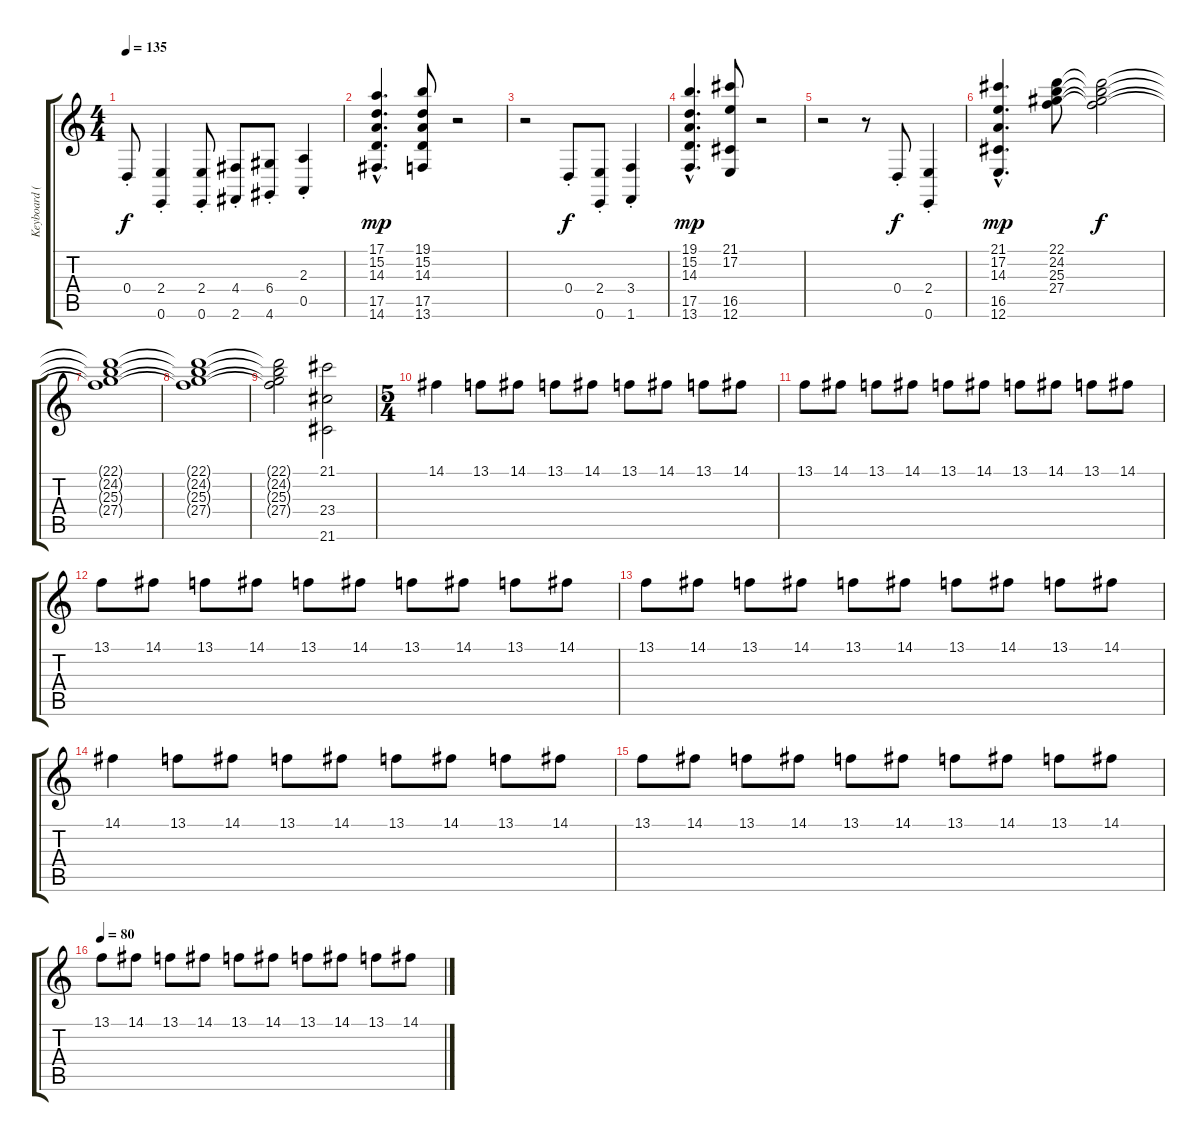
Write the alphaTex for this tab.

\track ("Keyboard (Treble)" "Keyboard (") {instrument stringensemble1}
\staff {score tabs}
\tuning (E4 B3 G3 D3 A2 E2) {hide}
\ts (4 4)
\tempo 135
\clef g2
\ks c
0.4{st}.8{dy f} (2.4{st} 0.6{st}).4 (2.4{st} 0.6{st}).8 (4.4{st} 2.6{st}).8 (6.4{st} 4.6{st}).8 (2.3{st} 0.5{st}).4 |
(17.1{hac} 15.2{hac} 14.3{hac} 17.5{hac} 14.6{hac}).4{d dy mp} (19.1 15.2 14.3 17.5 13.6).8 r.2 |
r.2 0.4{st}.8{dy f} (2.4{st} 0.6{st}).8 (3.4{st} 1.6{st}).4 |
(19.1{hac} 15.2{hac} 14.3{hac} 17.5{hac} 13.6{hac}).4{d dy mp} (21.1 17.2 16.5 12.6).8 r.2 |
r.2 r.8 0.4{st}.8{dy f} (2.4{st} 0.6{st}).4 |
(21.1{hac} 17.2{hac} 14.3{hac} 16.5{hac} 12.6{hac}).4{d dy mp} (22.1 24.2 25.3 27.4).8 (22.1{t} 24.2{t} 25.3{t} 27.4{t}).2{dy f} |
(22.1{t} 24.2{t} 25.3{t} 27.4{t}).1 |
(22.1{t} 24.2{t} 25.3{t} 27.4{t}).1 |
(22.1{t} 24.2{t} 25.3{t} 27.4{t}).2 (21.1 23.4 21.6).2 |
\ts (5 4)
14.1.4 13.1.8 14.1.8 13.1.8 14.1.8 13.1.8 14.1.8 13.1.8 14.1.8 |
13.1.8 14.1.8 13.1.8 14.1.8 13.1.8 14.1.8 13.1.8 14.1.8 13.1.8 14.1.8 |
13.1.8 14.1.8 13.1.8 14.1.8 13.1.8 14.1.8 13.1.8 14.1.8 13.1.8 14.1.8 |
13.1.8 14.1.8 13.1.8 14.1.8 13.1.8 14.1.8 13.1.8 14.1.8 13.1.8 14.1.8 |
14.1.4 13.1.8 14.1.8 13.1.8 14.1.8 13.1.8 14.1.8 13.1.8 14.1.8 |
13.1.8 14.1.8 13.1.8 14.1.8 13.1.8 14.1.8 13.1.8 14.1.8 13.1.8 14.1.8 |
\tempo 80
13.1.8 14.1.8 13.1.8 14.1.8 13.1.8 14.1.8 13.1.8 14.1.8 13.1.8 14.1.8
